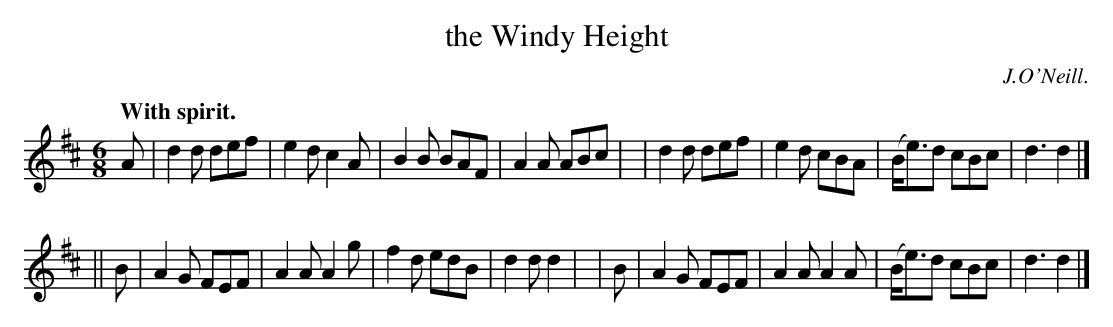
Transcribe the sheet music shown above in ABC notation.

X:1
T: the Windy Height
O: J.O'Neill.
Q: "With spirit."
M: 6/8
L: 1/8
K: D
A | d2d def | e2d c2A | B2B BAF | A2A ABc |\
| d2d def | e2d cBA | (B<e)d cBc | d3 d2 |]
|| B | A2G FEF | A2A A2g | f2d edB | d2d d2 |\
| B | A2G FEF | A2A A2A | (B<e)d cBc | d3 d2 |]
